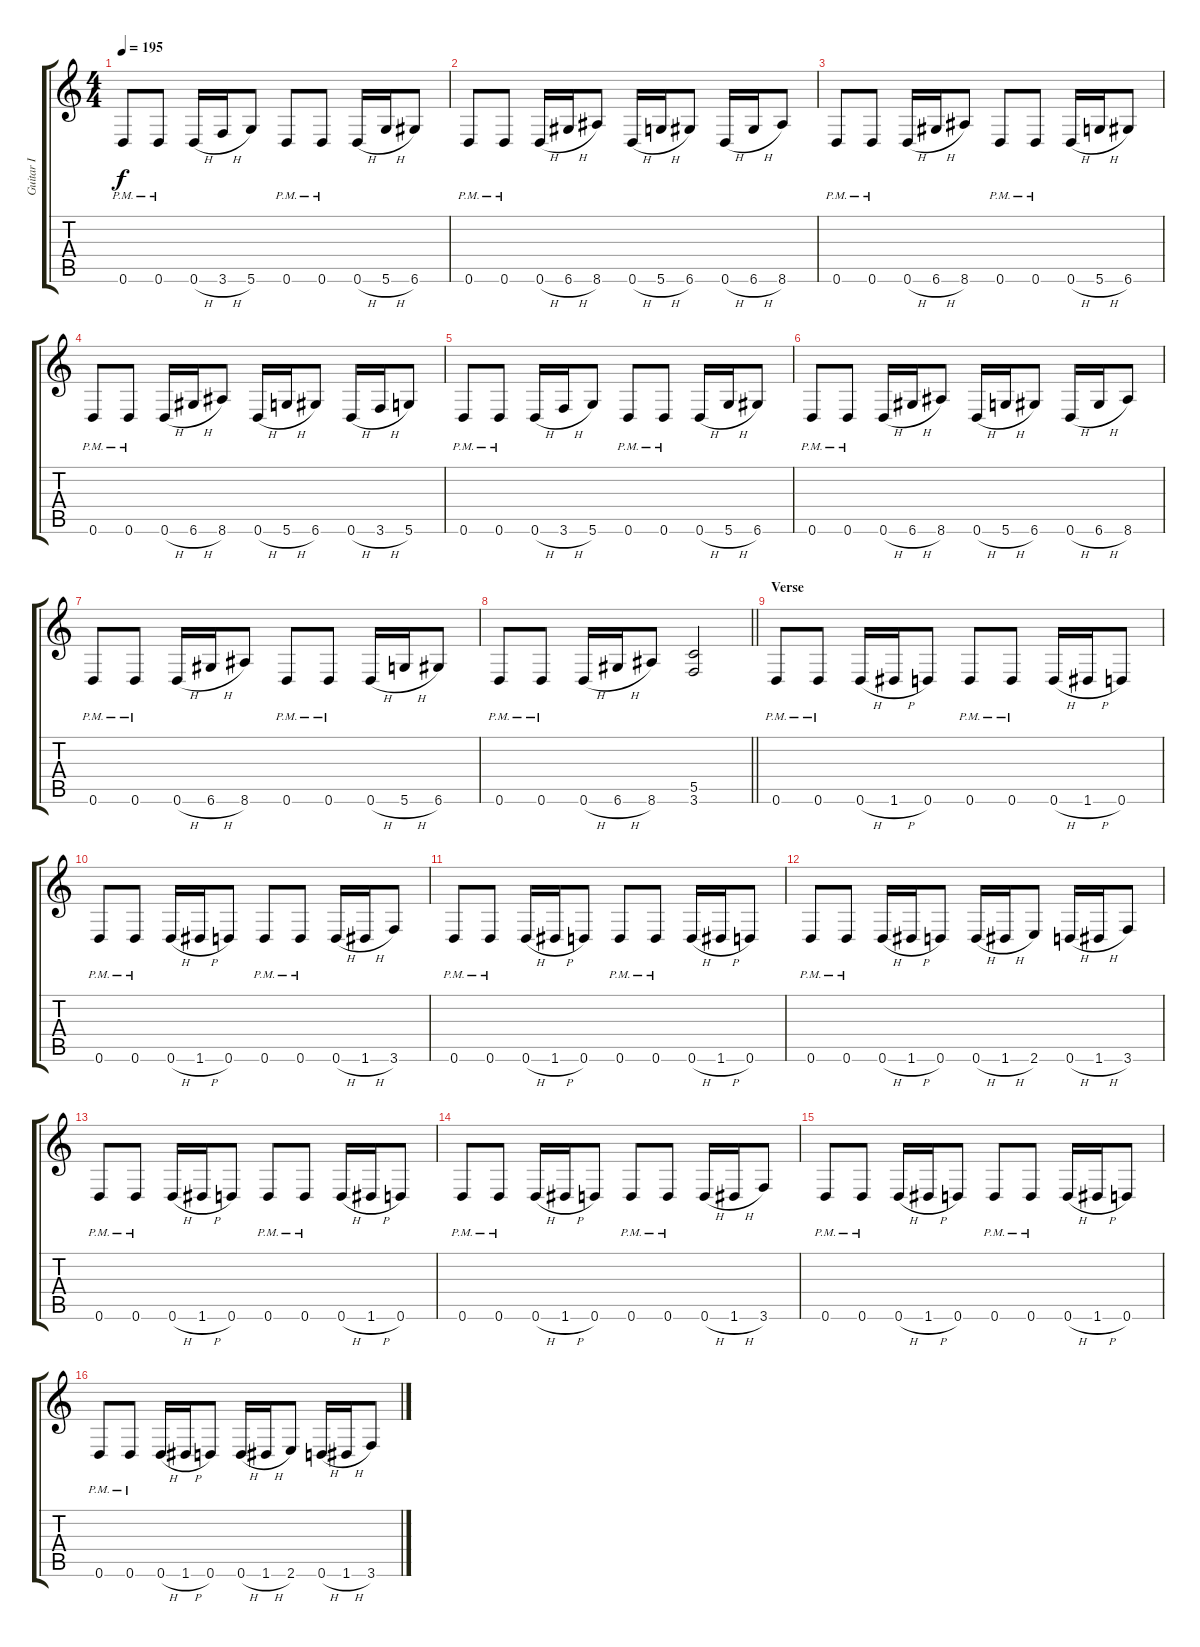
\track ("Guitar I" "Guitar I") {instrument distortionguitar}
\staff {score tabs}
\tuning (D4 A3 F3 C3 G2 D2) {hide}
\ts (4 4)
\tempo 195
\clef g2
\ks c
0.6{pm}.8{dy f} 0.6{pm}.8 0.6{h}.16 3.6{h}.16 5.6.8 0.6{pm}.8 0.6{pm}.8 0.6{h}.16 5.6{h}.16 6.6.8 |
0.6{pm}.8 0.6{pm}.8 0.6{h}.16 6.6{h}.16 8.6.8 0.6{h}.16 5.6{h}.16 6.6.8 0.6{h}.16 6.6{h}.16 8.6.8 |
0.6{pm}.8 0.6{pm}.8 0.6{h}.16 6.6{h}.16 8.6.8 0.6{pm}.8 0.6{pm}.8 0.6{h}.16 5.6{h}.16 6.6.8 |
0.6{pm}.8 0.6{pm}.8 0.6{h}.16 6.6{h}.16 8.6.8 0.6{h}.16 5.6{h}.16 6.6.8 0.6{h}.16 3.6{h}.16 5.6.8 |
0.6{pm}.8 0.6{pm}.8 0.6{h}.16 3.6{h}.16 5.6.8 0.6{pm}.8 0.6{pm}.8 0.6{h}.16 5.6{h}.16 6.6.8 |
0.6{pm}.8 0.6{pm}.8 0.6{h}.16 6.6{h}.16 8.6.8 0.6{h}.16 5.6{h}.16 6.6.8 0.6{h}.16 6.6{h}.16 8.6.8 |
0.6{pm}.8 0.6{pm}.8 0.6{h}.16 6.6{h}.16 8.6.8 0.6{pm}.8 0.6{pm}.8 0.6{h}.16 5.6{h}.16 6.6.8 |
\barLineRight lightlight
0.6{pm}.8 0.6{pm}.8 0.6{h}.16 6.6{h}.16 8.6.8 (5.5 3.6).2 |
\section ("" "Verse")
0.6{pm}.8 0.6{pm}.8 0.6{h}.16 1.6{h}.16 0.6.8 0.6{pm}.8 0.6{pm}.8 0.6{h}.16 1.6{h}.16 0.6.8 |
0.6{pm}.8 0.6{pm}.8 0.6{h}.16 1.6{h}.16 0.6.8 0.6{pm}.8 0.6{pm}.8 0.6{h}.16 1.6{h}.16 3.6.8 |
0.6{pm}.8 0.6{pm}.8 0.6{h}.16 1.6{h}.16 0.6.8 0.6{pm}.8 0.6{pm}.8 0.6{h}.16 1.6{h}.16 0.6.8 |
0.6{pm}.8 0.6{pm}.8 0.6{h}.16 1.6{h}.16 0.6.8 0.6{h}.16 1.6{h}.16 2.6.8 0.6{h}.16 1.6{h}.16 3.6.8 |
0.6{pm}.8 0.6{pm}.8 0.6{h}.16 1.6{h}.16 0.6.8 0.6{pm}.8 0.6{pm}.8 0.6{h}.16 1.6{h}.16 0.6.8 |
0.6{pm}.8 0.6{pm}.8 0.6{h}.16 1.6{h}.16 0.6.8 0.6{pm}.8 0.6{pm}.8 0.6{h}.16 1.6{h}.16 3.6.8 |
0.6{pm}.8 0.6{pm}.8 0.6{h}.16 1.6{h}.16 0.6.8 0.6{pm}.8 0.6{pm}.8 0.6{h}.16 1.6{h}.16 0.6.8 |
0.6{pm}.8 0.6{pm}.8 0.6{h}.16 1.6{h}.16 0.6.8 0.6{h}.16 1.6{h}.16 2.6.8 0.6{h}.16 1.6{h}.16 3.6.8
